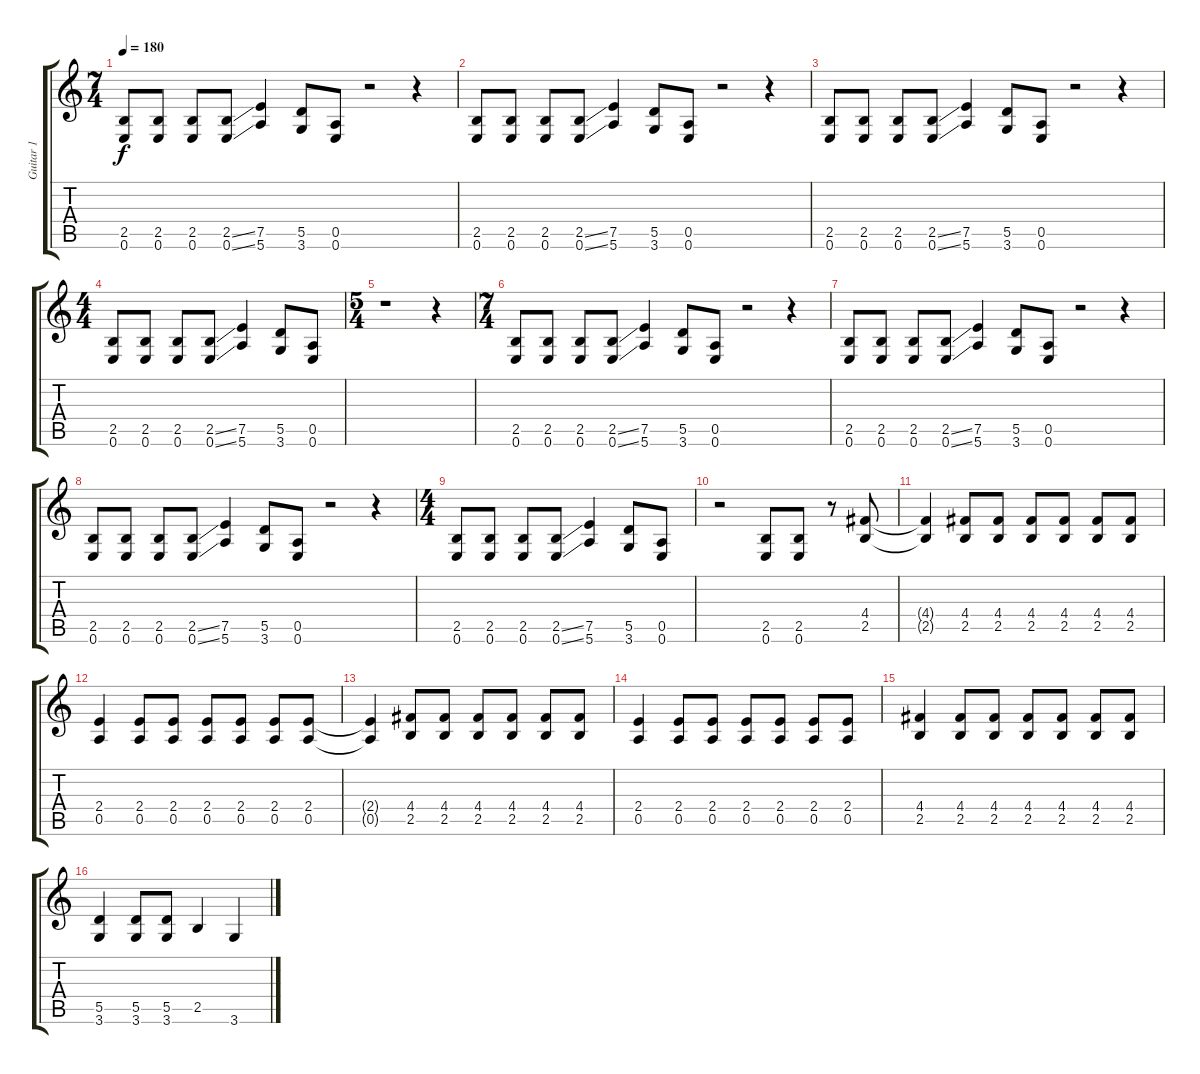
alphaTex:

\track ("Guitar 1" "Guitar 1") {instrument electricguitarclean}
\staff {score tabs}
\tuning (E4 B3 G3 D3 A2 E2) {hide}
\ts (7 4)
\tempo 180
\clef g2
\ks c
(2.5 0.6).8{dy f} (2.5 0.6).8 (2.5 0.6).8 (2.5{ss} 0.6{ss}).8 (7.5 5.6).4 (5.5 3.6).8 (0.5 0.6).8 r.2 r.4 |
(2.5 0.6).8 (2.5 0.6).8 (2.5 0.6).8 (2.5{ss} 0.6{ss}).8 (7.5 5.6).4 (5.5 3.6).8 (0.5 0.6).8 r.2 r.4 |
(2.5 0.6).8 (2.5 0.6).8 (2.5 0.6).8 (2.5{ss} 0.6{ss}).8 (7.5 5.6).4 (5.5 3.6).8 (0.5 0.6).8 r.2 r.4 |
\ts (4 4)
(2.5 0.6).8 (2.5 0.6).8 (2.5 0.6).8 (2.5{ss} 0.6{ss}).8 (7.5 5.6).4 (5.5 3.6).8 (0.5 0.6).8 |
\ts (5 4)
r.1 r.4 |
\ts (7 4)
(2.5 0.6).8 (2.5 0.6).8 (2.5 0.6).8 (2.5{ss} 0.6{ss}).8 (7.5 5.6).4 (5.5 3.6).8 (0.5 0.6).8 r.2 r.4 |
(2.5 0.6).8 (2.5 0.6).8 (2.5 0.6).8 (2.5{ss} 0.6{ss}).8 (7.5 5.6).4 (5.5 3.6).8 (0.5 0.6).8 r.2 r.4 |
(2.5 0.6).8 (2.5 0.6).8 (2.5 0.6).8 (2.5{ss} 0.6{ss}).8 (7.5 5.6).4 (5.5 3.6).8 (0.5 0.6).8 r.2 r.4 |
\ts (4 4)
(2.5 0.6).8 (2.5 0.6).8 (2.5 0.6).8 (2.5{ss} 0.6{ss}).8 (7.5 5.6).4 (5.5 3.6).8 (0.5 0.6).8 |
r.2 (2.5 0.6).8 (2.5 0.6).8 r.8 (4.4 2.5).8 |
(4.4{t} 2.5{t}).4 (4.4 2.5).8 (4.4 2.5).8 (4.4 2.5).8 (4.4 2.5).8 (4.4 2.5).8 (4.4 2.5).8 |
(2.4 0.5).4 (2.4 0.5).8 (2.4 0.5).8 (2.4 0.5).8 (2.4 0.5).8 (2.4 0.5).8 (2.4 0.5).8 |
(2.4{t} 0.5{t}).4 (4.4 2.5).8 (4.4 2.5).8 (4.4 2.5).8 (4.4 2.5).8 (4.4 2.5).8 (4.4 2.5).8 |
(2.4 0.5).4 (2.4 0.5).8 (2.4 0.5).8 (2.4 0.5).8 (2.4 0.5).8 (2.4 0.5).8 (2.4 0.5).8 |
(4.4 2.5).4 (4.4 2.5).8 (4.4 2.5).8 (4.4 2.5).8 (4.4 2.5).8 (4.4 2.5).8 (4.4 2.5).8 |
(5.5 3.6).4 (5.5 3.6).8 (5.5 3.6).8 2.5.4 3.6.4
